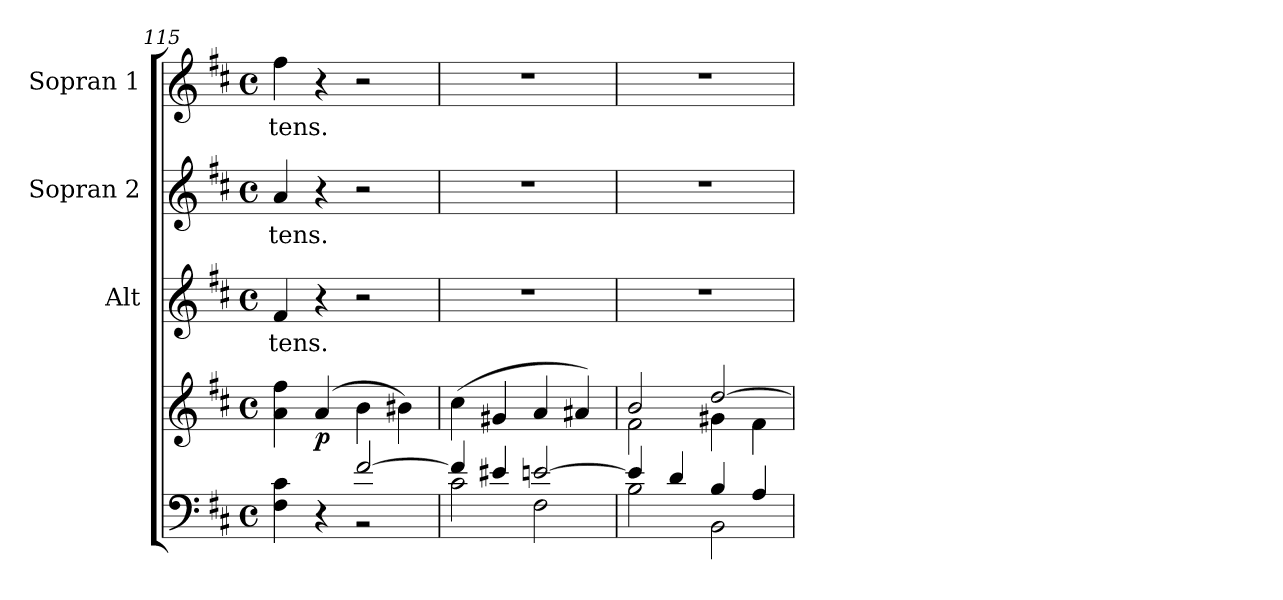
**kern	**kern	**dynam	**kern	**text	**kern	**text	**kern	**text
*part4	*part4	*part4	*part3	*part3	*part2	*part2	*part1	*part1
*staff5	*staff4	*staff4/5	*staff3	*staff3	*staff2	*staff2	*staff1	*staff1
*	*	*	*I"Alt	*	*I"Sopran 2	*	*I"Sopran 1	*
*	*	*	*I'A.	*	*I'S. 2	*	*I'S. 1	*
*clefF4	*clefG2	*	*clefG2	*	*clefG2	*	*clefG2	*
*k[f#c#]	*k[f#c#]	*	*k[f#c#]	*	*k[f#c#]	*	*k[f#c#]	*
*D:	*D:	*	*D:	*	*D:	*	*D:	*
*M4/4	*M4/4	*	*M4/4	*	*M4/4	*	*M4/4	*
*met(c)	*met(c)	*	*met(c)	*	*met(c)	*	*met(c)	*
=115	=115	=115	=115	=115	=115	=115	=115	=115
*^	*	*	*	*	*	*	*	*
!	!	!	!	!	!LO:LY:b	!	!LO:LY:b	!	!LO:LY:b
4F#\ 4c#\	2ryy	4a\ 4ff#\	.	4f#/	-tens.	4a/	-tens.	4ff#\	-tens.
!	!	!	!LO:DY:b	!	!	!	!	!	!
4r	.	(4a/	p	4r	.	4r	.	4r	.
[>2f#/	2r	4b\	.	2r	.	2r	.	2r	.
.	.	4b#X\)	.	.	.	.	.	.	.
=116	=116	=116	=116	=116	=116	=116	=116	=116	=116
4f#/]	2c#\	(>4cc#\	.	1r	.	1r	.	1r	.
4e#X/	.	4g#X/	.	.	.	.	.	.	.
[>2en/	2F#\	4a/	.	.	.	.	.	.	.
.	.	4a#X/)	.	.	.	.	.	.	.
=117	=117	=117	=117	=117	=117	=117	=117	=117	=117
*	*	*^	*	*	*	*	*	*	*
4e/]	2B\	2b/	2f#\	.	1r	.	1r	.	1r	.
4d/	.	.	.	.	.	.	.	.	.	.
4B/	2BB\	[>2dd/	4g#X\	.	.	.	.	.	.	.
4A/	.	.	4f#\	.	.	.	.	.	.	.
*v	*v	*	*	*	*	*	*	*	*	*
*	*v	*v	*	*	*	*	*	*	*
=	=	=	=	=	=	=	=	=
*-	*-	*-	*-	*-	*-	*-	*-	*-
